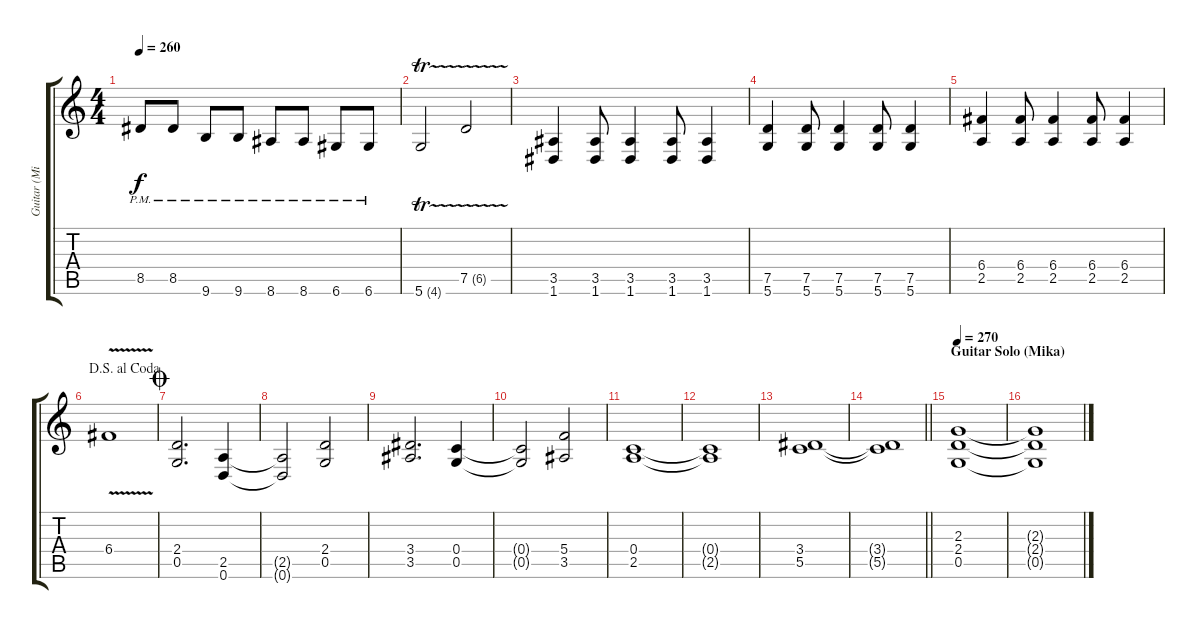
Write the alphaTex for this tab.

\track ("Guitar (Mika)" "Guitar (Mi") {instrument overdrivenguitar}
\staff {score tabs}
\tuning (D4 A3 F3 C3 G2 D2) {hide}
\ts (4 4)
\tempo 260
\clef g2
\ks c
8.5{pm}.8{dy f} 8.5{pm}.8 9.6{pm}.8 9.6{pm}.8 8.6{pm}.8 8.6{pm}.8 6.6{pm}.8 6.6{pm}.8 |
5.6{tr (4 32)}.2 7.5{tr (6 32)}.2 |
(3.5 1.6).4 (3.5 1.6).8 (3.5 1.6).4 (3.5 1.6).8 (3.5 1.6).4 |
(7.5 5.6).4 (7.5 5.6).8 (7.5 5.6).4 (7.5 5.6).8 (7.5 5.6).4 |
(6.4 2.5).4 (6.4 2.5).8 (6.4 2.5).4 (6.4 2.5).8 (6.4 2.5).4 |
\jump dalsegnoalcoda
6.4{v}.1 |
\jump coda
(2.4 0.5).2{d} (2.5 0.6).4 |
(2.5{t} 0.6{t}).2 (2.4 0.5).2 |
(3.4 3.5).2{d} (0.4 0.5).4 |
(0.4{t} 0.5{t}).2 (5.4 3.5).2 |
(0.4 2.5).1 |
(0.4{t} 2.5{t}).1 |
(3.4 5.5).1 |
\barLineRight lightlight
(3.4{t} 5.5{t}).1 |
\section ("" "Guitar Solo (Mika)")
\tempo 270
(2.3 2.4 0.5).1 |
(2.3{t} 2.4{t} 0.5{t}).1
